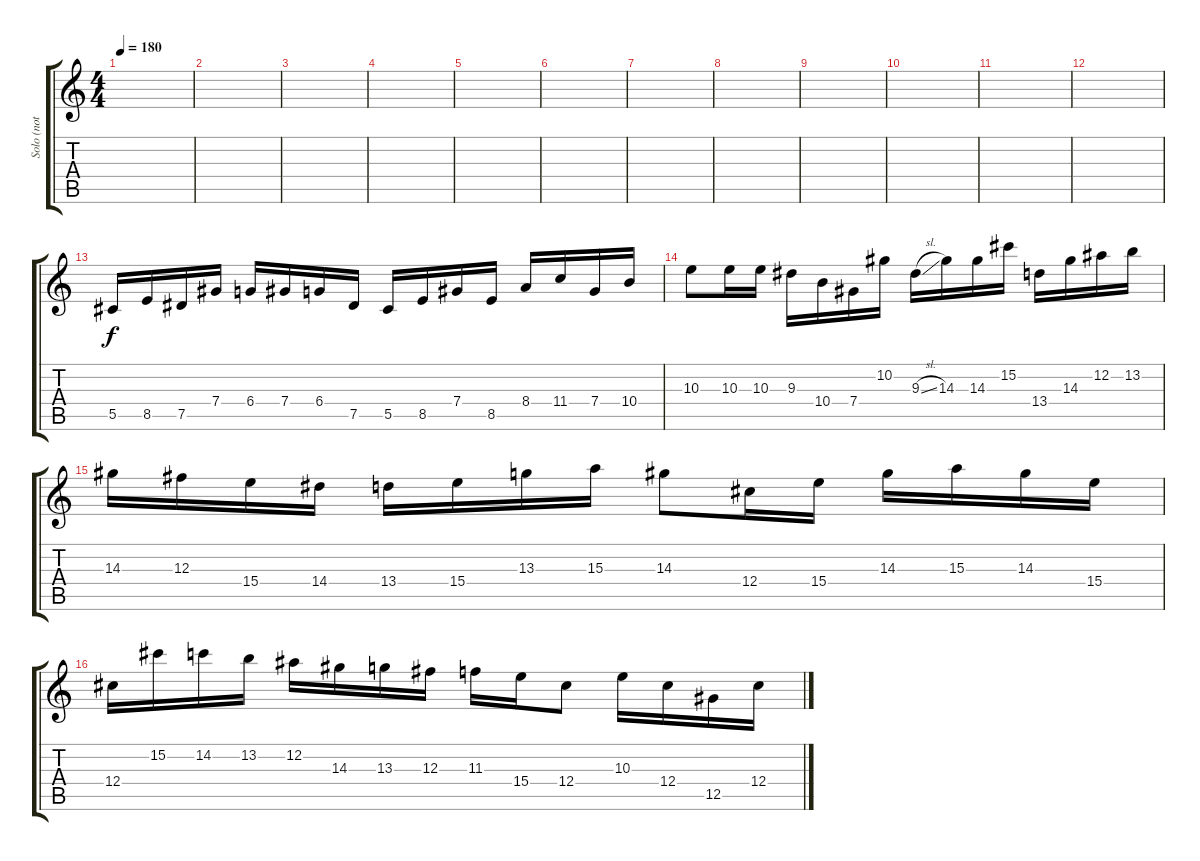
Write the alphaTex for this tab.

\track ("Solo (not exact)" "Solo (not ") {instrument overdrivenguitar}
\staff {score tabs}
\tuning (E4 Bb3 Gb3 Db3 Ab2 Db2) {hide}
\ts (4 4)
\tempo 180
\clef g2
\ks c
|
|
|
|
|
|
|
|
|
|
|
|
5.5.16 8.5.16 7.5.16 7.4.16 6.4.16 7.4.16 6.4.16 7.5.16 5.5.16 8.5.16 7.4.16 8.5.16 8.4.16 11.4.16 7.4.16 10.4.16 |
10.3.8 10.3.16 10.3.16 9.3.16 10.4.16 7.4.16 10.2.16 9.3{sl}.16 14.3.16 14.3.16 15.2.16 13.4.16 14.3.16 12.2.16 13.2.16 |
14.3.16 12.3.16 15.4.16 14.4.16 13.4.16 15.4.16 13.3.16 15.3.16 14.3.8 12.4.16 15.4.16 14.3.16 15.3.16 14.3.16 15.4.16 |
12.4.16 15.2.16 14.2.16 13.2.16 12.2.16 14.3.16 13.3.16 12.3.16 11.3.16 15.4.16 12.4.8 10.3.16 12.4.16 12.5.16 12.4.16
